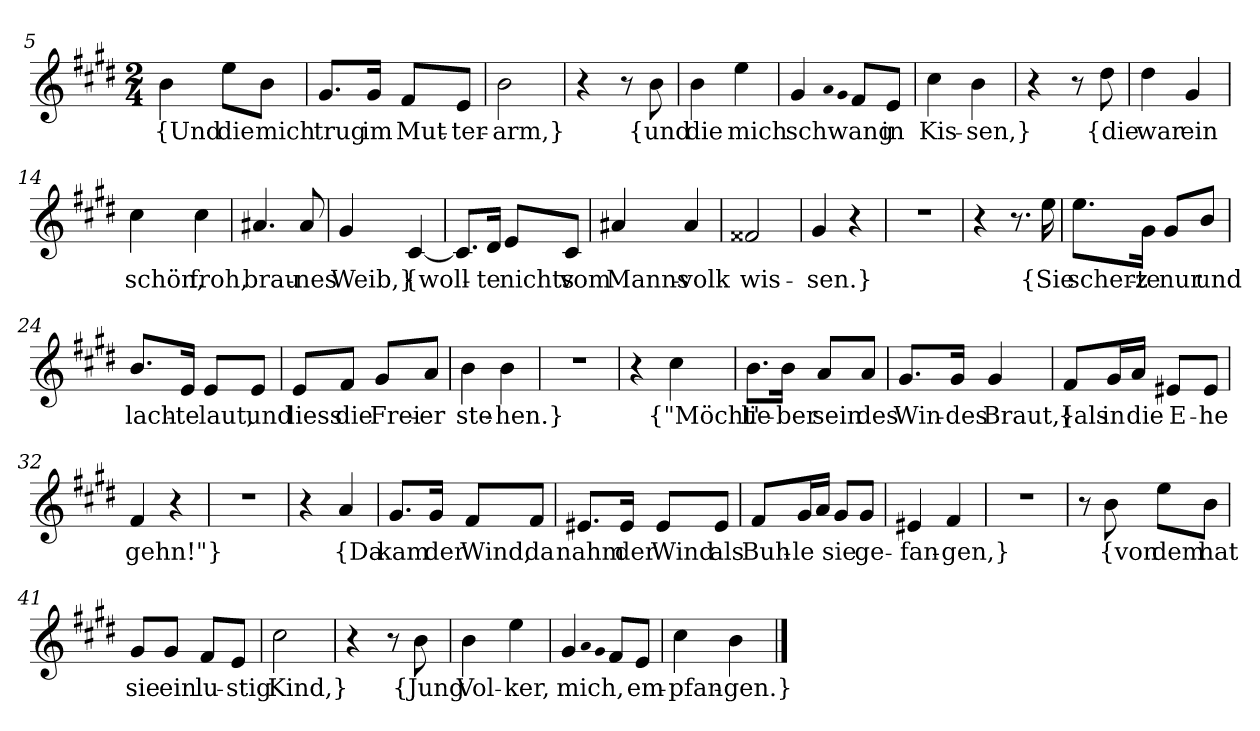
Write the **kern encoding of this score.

**kern	**text
*part1	*part1
*staff1	*staff1
*clefG2	*
*k[f#c#g#d#]	*
*M2/4	*
=5	=5
4b	{Und
8ee\L	die
8b\J	mich
=6	=6
8.g#/L	trug
16g#/Jk	im
8f#/L	Mut-
8e/J	-ter-
=7	=7
2b	-arm,}
=8	=8
4r	.
8r	.
8b	{und
=9	=9
4b	die
4ee	mich
=10	=10
4g#	schwang
qa	.
qg#	.
8f#/L	.
8e/J	in
=11	=11
4cc#	Kis-
4b	-sen,}
=12	=12
4r	.
8r	.
8dd#	{die
=13	=13
4dd#	war
4g#	ein
=14	=14
4cc#	schön,
4cc#	froh,
=15	=15
4.a#X	brau-
8a#	-nes
=16	=16
4g#	Weib,}
[4c#	{woll-
=17	=17
8.c#/L]	.
16d#/Jk	-te
8e/L	nichts
8c#/J	vom
=18	=18
4a#X	Manns-
4a#	-volk
=19	=19
2f##X	wis-
=20	=20
4g#	-sen.}
4r	.
=21	=21
2r	.
=22	=22
4r	.
8.r	.
16ee	{Sie
=23	=23
8.ee\L	scherz-
16g#\Jk	-te
8g#/L	nur
8b/J	und
=24	=24
8.b/L	lach-
16e/Jk	-te
8e/L	laut,
8e/J	und
=25	=25
8e/L	liess
8f#/J	die
8g#/L	Frei-
8a/J	-er
=26	=26
4b	ste-
4b	-hen.}
=27	=27
2r	.
=28	=28
4r	.
4cc#	{"Möcht'
=29	=29
8.b\L	lie-
16b\Jk	-ber
8a/L	sein
8a/J	des
=30	=30
8.g#/L	Win-
16g#/Jk	-des
4g#	Braut,}
=31	=31
8f#/L	{als
16g#/L	in
16a/JJ	die
8e#X/L	E-
8e#/J	-he
=32	=32
4f#	gehn!"}
4r	.
=33	=33
2r	.
=34	=34
4r	.
4a	{Da
=35	=35
8.g#/L	kam
16g#/Jk	der
8f#/L	Wind,
8f#/J	da
=36	=36
8.e#X/L	nahm
16e#/Jk	der
8e#/L	Wind
8e#/J	als
=37	=37
8f#/L	Buh-
16g#/L	-le
16a/JJ	.
8g#/L	sie
8g#/J	ge-
=38	=38
4e#X	-fan-
4f#	-gen,}
=39	=39
2r	.
=40	=40
8r	.
8b	{von
8ee\L	dem
8b\J	hat
=41	=41
8g#/L	sie
8g#/J	ein
8f#/L	lu-
8e/J	-stig
=42	=42
2cc#	Kind,}
=43	=43
4r	.
8r	.
8b	{Jung
=44	=44
4b	Vol-
4ee	-ker,
=45	=45
4g#	mich,
qa	.
qg#	.
8f#/L	.
8e/J	em-
=46	=46
4cc#	-pfan-
4b	-gen.}
==	==
*-	*-
